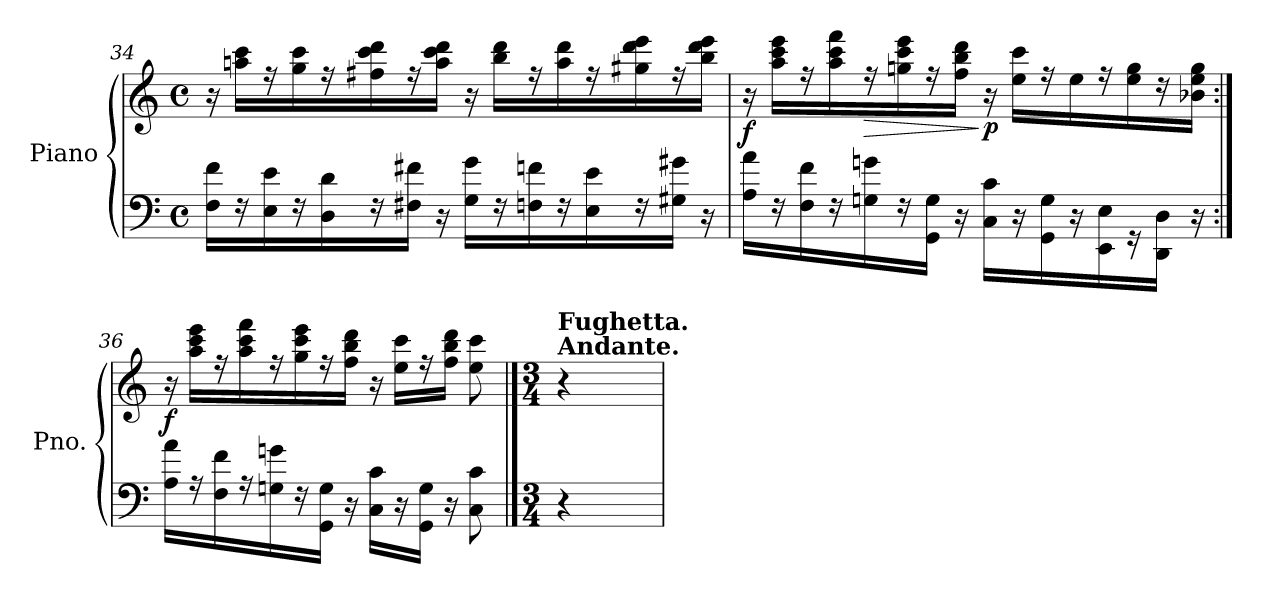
**kern	**kern	**dynam
*part1	*part1	*part1
*staff2	*staff1	*staff1/2
*I"Piano	*	*
*I'Pno.	*	*
!!LO:LB:g=z
*clefF4	*clefG2	*
*k[]	*k[]	*
*M4/4	*M4/4	*
*met(c)	*met(c)	*
=34	=34	=34
16F\ 16f\LL	16r	.
16rF	16aan\ 16ccc\LL	.
16E\ 16e\	16rff	.
16rF	16gg\ 16ccc\	.
16D\ 16d\	16rff	.
16rF	16ff#X\ 16ccc\ 16ddd\	.
16F#X\ 16f#X\JJ	16rff	.
16r	16aa\ 16ccc\ 16ddd\JJ	.
16G\ 16g\LL	16r	.
16rF	16bb\ 16ddd\LL	.
16Fn\ 16fn\	16rff	.
16rF	16aa\ 16ddd\	.
16E\ 16e\	16rff	.
16rF	16gg#X\ 16ddd\ 16eee\	.
16G#X\ 16g#X\JJ	16rff	.
16r	16bb\ 16ddd\ 16eee\JJ	.
=35	=35	=35
!	!	!LO:DY:b
16A\ 16a\LL	16r	f
16rF	16aa\ 16ccc\ 16eee\LL	.
16F\ 16f\	16rff	.
16rF	16aa\ 16ccc\ 16fff\	.
!	!	!LO:HP:b
16Gn\ 16gn\	16rff	>
16rF	16ggn\ 16ccc\ 16eee\	.
16GG\ 16G\JJ	16rff	.
16r	16ff\ 16bb\ 16ddd\JJ	.
!	!	!LO:DY:n=1:b
16C\ 16c\LL	16r	] p
16r	16ee\ 16ccc\LL	.
16GG\ 16G\	16rff	.
16r	16ee\	.
16EE\ 16E\	16rff	.
16r	16ee\ 16gg\	.
16DD\ 16D\JJ	16rdd	.
16r	16b-X\ 16ee\ 16gg\JJ	.
=36:|!	=36:|!	=36:|!
!	!	!LO:DY:b
16A\ 16a\LL	16r	f
16rA	16aa\ 16ccc\ 16eee\LL	.
16F\ 16f\	16rff	.
16rA	16aa\ 16ccc\ 16fff\	.
16Gn\ 16gn\	16rff	.
16rF	16gg\ 16ccc\ 16eee\	.
16GG\ 16G\JJ	16rff	.
16r	16ff\ 16bb\ 16ddd\JJ	.
16C\ 16c\LL	16r	.
16r	16ee\ 16ccc\LL	.
16GG\ 16G\JJ	16rff	.
16r	16ff\ 16bb\ 16ddd\JJ	.
8C\ 8c\	8ee\ 8ccc\	.
!!LO:LB:g=z
==1	==1	==1
*M3/4	*M3/4	*
!	!LO:TX:a:B:t=Andante.	!
!	!LO:TX:a:B:t=Fughetta.	!
4r	4r	.
=	=	=
*-	*-	*-
